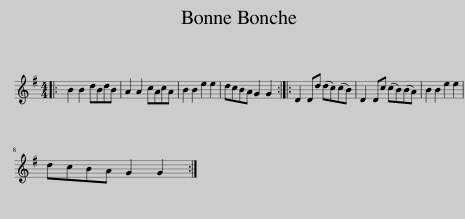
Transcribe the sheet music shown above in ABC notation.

X:1
L:1/8
M:4/4
I:linebreak $
K:G
V:1 treble
V:1
|: B2 B2 dBdB | A2 A2 cAcA | B2 B2 e2 e2 | dcBA G2 G2 :: D2 Dd (dc)(cB) | %5
 D2 Dc (cB)(BA) | B2 B2 e2 e2 |$ dcBA G2 G2 :| %8
